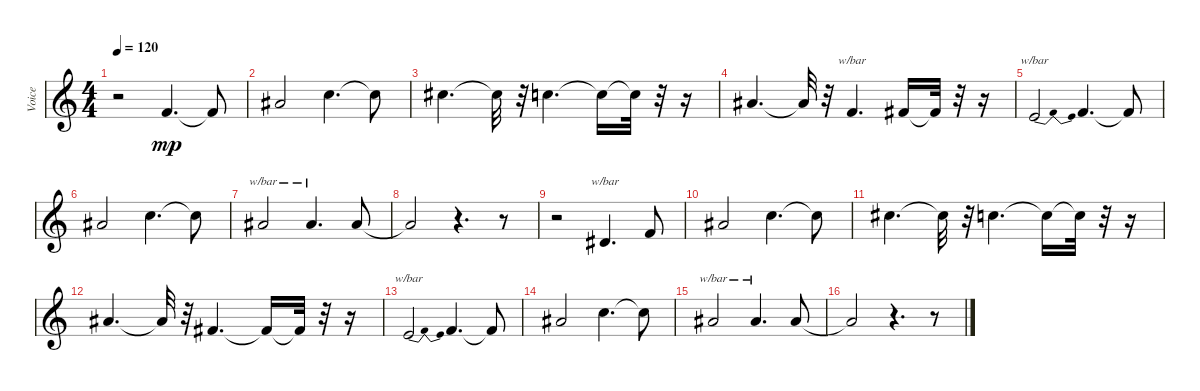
\track ("Voice" "Voice") {instrument choiraahs}
\staff {score}
\tuning (E4 B3 G3 D3 A2 E2) {hide}
\ts (4 4)
\tempo 120
\clef g2
\ks c
r.2{dy mp} 6.2.4{d} 6.2{t}.8 |
6.1.2 8.1.4{d} 8.1{t}.8 |
9.1.4{d} 9.1{t}.32 r.32 8.1.4{d} 8.1{t}.16 8.1{t}.32 r.32 r.16 |
6.1.4{d} 6.1{t}.32 r.32 2.1.4{d tbe (custom default 0 -2 10 0 60 0)} 2.1{t}.16 2.1{t}.32 r.32 r.16 |
1.1.2{tbe (dip default 0 -2 5 0 50 0 60 -2)} 6.2.4{d} 6.2{t}.8 |
6.1.2 8.1.4{d} 8.1{t}.8 |
8.1.2{tbe (custom default 0 -4 10 0 60 0)} 6.1.4{d tbe (custom default 0 0 55 0 60 -2)} 6.1{t}.8 |
6.1{t}.2 r.4{d} r.8 |
r.2 6.2.4{d tbe (custom default 0 -4 10 0 60 0)} 6.2{t}.8 |
6.1.2 8.1.4{d} 8.1{t}.8 |
9.1.4{d} 9.1{t}.32 r.32 8.1.4{d} 8.1{t}.16 8.1{t}.32 r.32 r.16 |
6.1.4{d} 6.1{t}.32 r.32 2.1.4{d} 2.1{t}.16 2.1{t}.32 r.32 r.16 |
1.1.2{tbe (dip default 0 -2 5 0 50 0 60 -2)} 6.2.4{d} 6.2{t}.8 |
6.1.2 8.1.4{d} 8.1{t}.8 |
8.1.2{tbe (custom default 0 -4 5 0 60 0)} 6.1.4{d tbe (custom default 0 0 55 0 60 -2)} 6.1{t}.8 |
6.1{t}.2 r.4{d} r.8
